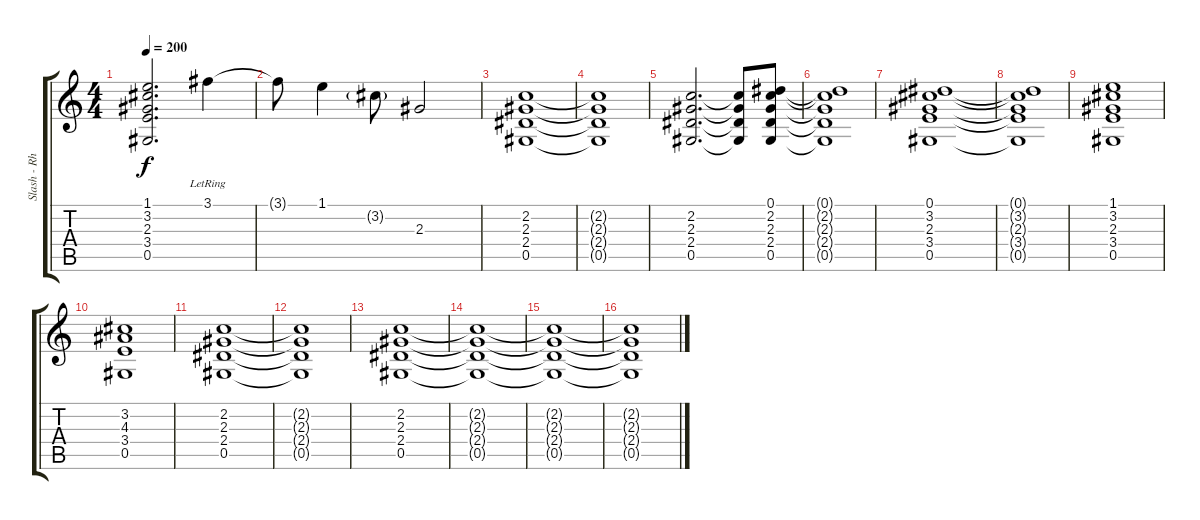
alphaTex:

\track ("Slash - Rhythm Guitar" "Slash - Rh") {instrument distortionguitar}
\staff {score tabs}
\tuning (Eb4 Bb3 Gb3 Db3 Ab2 Eb2) {hide}
\ts (4 4)
\tempo 200
\clef g2
\ks c
(1.1 3.2 2.3 3.4 0.5).2{d dy f} 3.1{lr}.4 |
3.1{t}.8 1.1.4 3.2{g}.8 2.3.2 |
(2.2 2.3 2.4 0.5).1 |
(2.2{t} 2.3{t} 2.4{t} 0.5{t}).1 |
(2.2 2.3 2.4 0.5).2{d} (2.2{t} 2.3{t} 2.4{t} 0.5{t}).8 (0.1 2.2 2.3 2.4 0.5).8 |
(0.1{t} 2.2{t} 2.3{t} 2.4{t} 0.5{t}).1 |
(0.1 3.2 2.3 3.4 0.5).1 |
(0.1{t} 3.2{t} 2.3{t} 3.4{t} 0.5{t}).1 |
(1.1 3.2 2.3 3.4 0.5).1 |
(3.2 4.3 3.4 0.5).1 |
(2.2 2.3 2.4 0.5).1 |
(2.2{t} 2.3{t} 2.4{t} 0.5{t}).1 |
(2.2 2.3 2.4 0.5).1 |
(2.2{t} 2.3{t} 2.4{t} 0.5{t}).1 |
(2.2{t} 2.3{t} 2.4{t} 0.5{t}).1 |
(2.2{t} 2.3{t} 2.4{t} 0.5{t}).1
